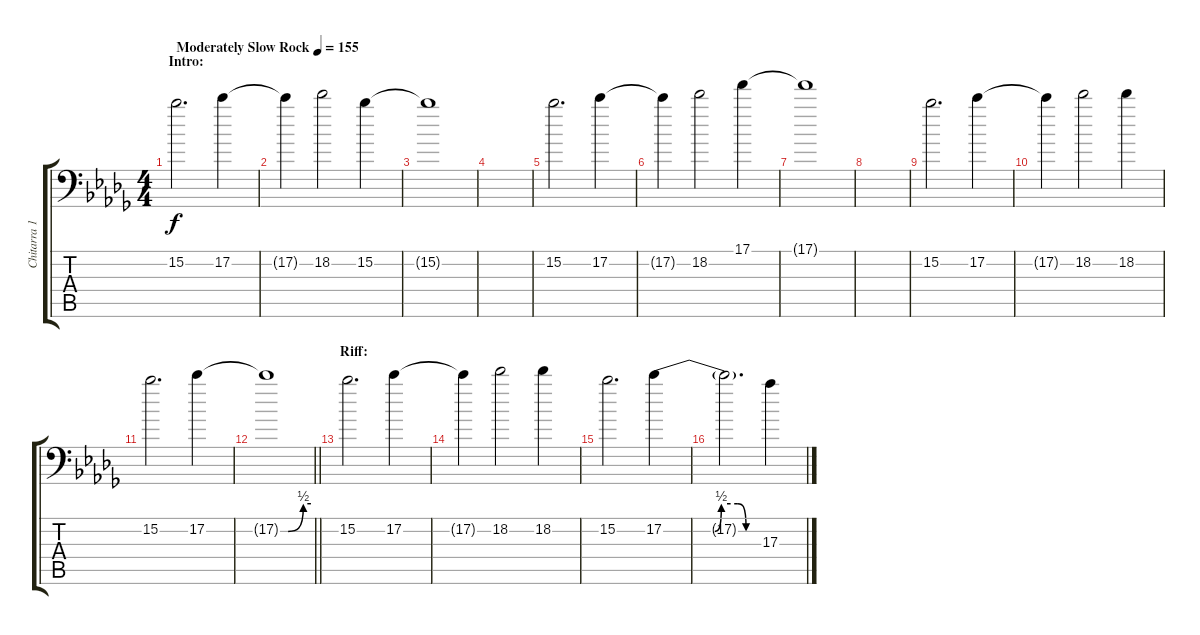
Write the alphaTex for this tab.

\track ("Chitarra 1" "Chitarra 1") {instrument overdrivenguitar}
\staff {score tabs}
\tuning (C4 G3 Eb3 Bb2 F2 Bb1) {hide}
\ts (4 4)
\section ("" "Intro:")
\tempo (155 "Moderately Slow Rock")
\clef f4
\ks bbminor
15.2.2{d dy f instrument overdrivenguitar} 17.2.4 |
17.2{t}.4 18.2.2 15.2.4 |
15.2{t}.1 |
|
15.2.2{d} 17.2.4 |
17.2{t}.4 18.2.2 17.1.4 |
17.1{t}.1 |
|
15.2.2{d} 17.2.4 |
17.2{t}.4 18.2.2 18.2.4 |
15.2.2{d} 17.2.4 |
\barLineRight lightlight
17.2{be (custom 0 0 15 0 45 2 60 2) t}.1 |
\section ("" "Riff:")
15.2.2{d} 17.2.4 |
17.2{t}.4 18.2.2 18.2.4 |
15.2.2{d} 17.2{be (custom 0 0 31 0 35 2 45 2 50 0 60 0)}.4 |
17.2{t}.2{d} 17.3.4
